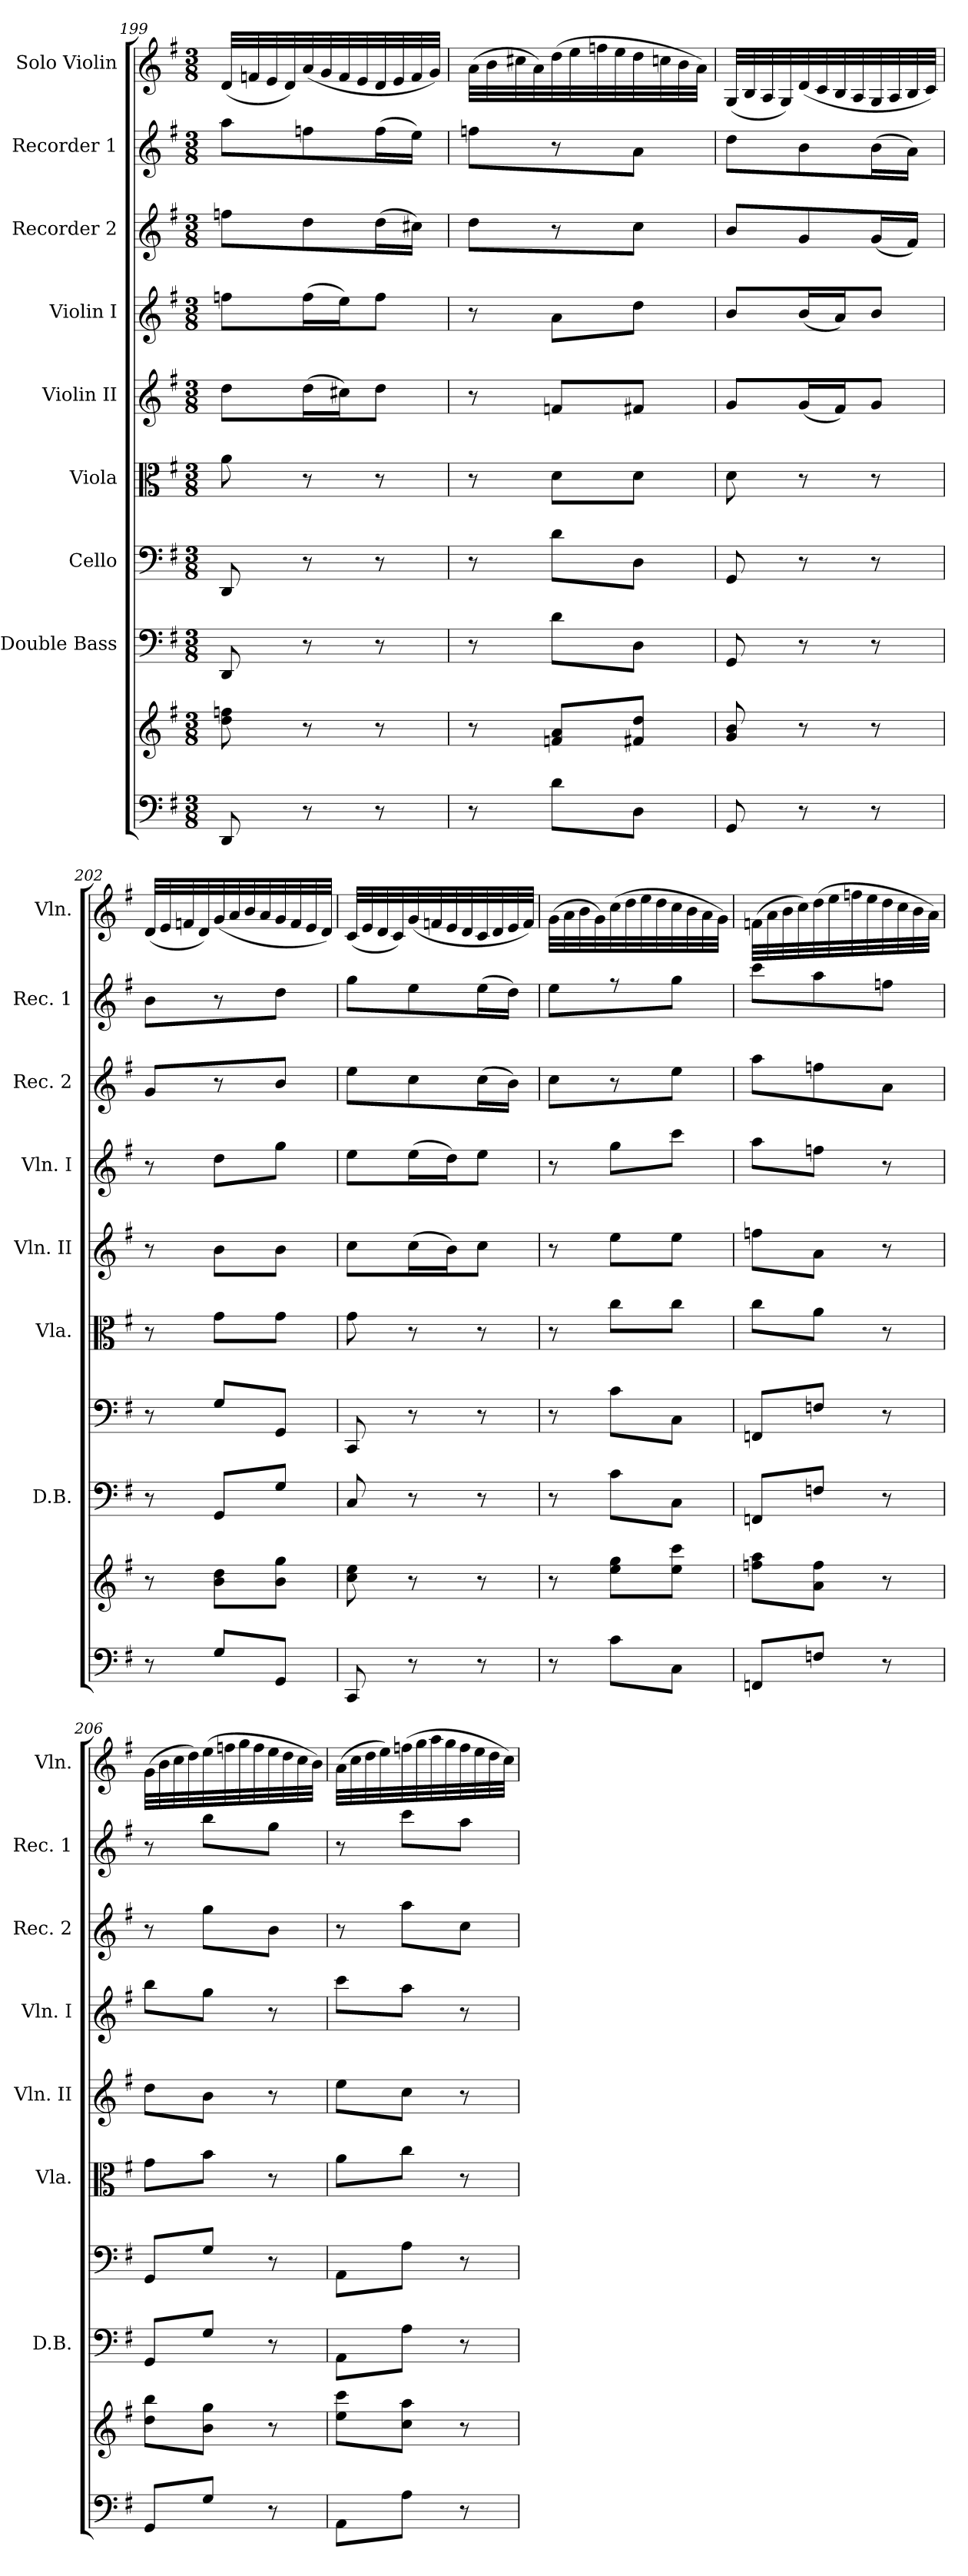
**kern	**kern	**kern	**kern	**kern	**kern	**kern	**kern	**kern	**kern
*part9	*part9	*part8	*part7	*part6	*part5	*part4	*part3	*part2	*part1
*staff10	*staff9	*staff8	*staff7	*staff6	*staff5	*staff4	*staff3	*staff2	*staff1
*	*	*I"Double Bass	*I"Cello	*I"Viola	*I"Violin II	*I"Violin I	*I"Recorder 2	*I"Recorder 1	*I"Solo Violin
*	*	*I'D.B.	*	*I'Vla.	*I'Vln. II	*I'Vln. I	*I'Rec. 2	*I'Rec. 1	*I'Vln.
*clefF4	*clefG2	*clefF4	*clefF4	*clefC3	*clefG2	*clefG2	*clefG2	*clefG2	*clefG2
*	*	*ITrd7c12	*	*	*	*	*	*	*
*k[f#]	*k[f#]	*k[f#]	*k[f#]	*k[f#]	*k[f#]	*k[f#]	*k[f#]	*k[f#]	*k[f#]
*G:	*G:	*G:	*G:	*G:	*G:	*G:	*G:	*G:	*G:
*M3/8	*M3/8	*M3/8	*M3/8	*M3/8	*M3/8	*M3/8	*M3/8	*M3/8	*M3/8
=199	=199	=199	=199	=199	=199	=199	=199	=199	=199
8DD/	8dd\ 8ffn\	8DDD/	8DD/	8a\	8dd\L	8ffn\L	8ffn\L	8aa\L	(<32d/LLL
.	.	.	.	.	.	.	.	.	32fn/
.	.	.	.	.	.	.	.	.	32e/
.	.	.	.	.	.	.	.	.	32d/)
8r	8r	8r	8r	8r	(>16dd\L	(>16ff\L	8dd\	8ffn\	(<32a/
.	.	.	.	.	.	.	.	.	32g/
.	.	.	.	.	16cc#X\J)	16ee\J)	.	.	32f/
.	.	.	.	.	.	.	.	.	32e/
8r	8r	8r	8r	8r	8dd\J	8ff\J	(>16dd\L	(>16ff\L	32d/
.	.	.	.	.	.	.	.	.	32e/
.	.	.	.	.	.	.	16cc#X\JJ)	16ee\JJ)	32f/
.	.	.	.	.	.	.	.	.	32g/JJJ)
!!LO:PB:g=z
=200	=200	=200	=200	=200	=200	=200	=200	=200	=200
8r	8r	8r	8r	8r	8r	8r	8dd\L	8ffn\L	(>32a\LLL
.	.	.	.	.	.	.	.	.	32b\
.	.	.	.	.	.	.	.	.	32cc#X\
.	.	.	.	.	.	.	.	.	32a\)
8d\L	8fn/ 8a/L	8D\L	8d\L	8d\L	8fn/L	8a\L	8r	8r	(>32dd\
.	.	.	.	.	.	.	.	.	32ee\
.	.	.	.	.	.	.	.	.	32ffn\
.	.	.	.	.	.	.	.	.	32ee\
8D\J	8f#X/ 8dd/J	8DD\J	8D\J	8d\J	8f#X/J	8dd\J	8cc\J	8a\J	32dd\
.	.	.	.	.	.	.	.	.	32ccn\
.	.	.	.	.	.	.	.	.	32b\
.	.	.	.	.	.	.	.	.	32a\JJJ)
=201	=201	=201	=201	=201	=201	=201	=201	=201	=201
8GG/	8g/ 8b/	8GGG/	8GG/	8d\	8g/L	8b/L	8b/L	8dd\L	(<32G/LLL
.	.	.	.	.	.	.	.	.	32B/
.	.	.	.	.	.	.	.	.	32A/
.	.	.	.	.	.	.	.	.	32G/)
8r	8r	8r	8r	8r	(<16g/L	(<16b/L	8g/	8b\	(<32d/
.	.	.	.	.	.	.	.	.	32c/
.	.	.	.	.	16f#/J)	16a/J)	.	.	32B/
.	.	.	.	.	.	.	.	.	32A/
8r	8r	8r	8r	8r	8g/J	8b/J	(<16g/L	(>16b\L	32G/
.	.	.	.	.	.	.	.	.	32A/
.	.	.	.	.	.	.	16f#/JJ)	16a\JJ)	32B/
.	.	.	.	.	.	.	.	.	32c/JJJ)
=202	=202	=202	=202	=202	=202	=202	=202	=202	=202
8r	8r	8r	8r	8r	8r	8r	8g/L	8b\L	(<32d/LLL
.	.	.	.	.	.	.	.	.	32e/
.	.	.	.	.	.	.	.	.	32fn/
.	.	.	.	.	.	.	.	.	32d/)
8G/L	8b\ 8dd\L	8GGG/L	8G/L	8g\L	8b\L	8dd\L	8r	8r	(<32g/
.	.	.	.	.	.	.	.	.	32a/
.	.	.	.	.	.	.	.	.	32b/
.	.	.	.	.	.	.	.	.	32a/
8GG/J	8b\ 8gg\J	8GG/J	8GG/J	8g\J	8b\J	8gg\J	8b/J	8dd\J	32g/
.	.	.	.	.	.	.	.	.	32f/
.	.	.	.	.	.	.	.	.	32e/
.	.	.	.	.	.	.	.	.	32d/JJJ)
=203	=203	=203	=203	=203	=203	=203	=203	=203	=203
8CC/	8cc\ 8ee\	8CC/	8CC/	8g\	8cc\L	8ee\L	8ee\L	8gg\L	(<32c/LLL
.	.	.	.	.	.	.	.	.	32e/
.	.	.	.	.	.	.	.	.	32d/
.	.	.	.	.	.	.	.	.	32c/)
8r	8r	8r	8r	8r	(>16cc\L	(>16ee\L	8cc\	8ee\	(<32g/
.	.	.	.	.	.	.	.	.	32fn/
.	.	.	.	.	16b\J)	16dd\J)	.	.	32e/
.	.	.	.	.	.	.	.	.	32d/
8r	8r	8r	8r	8r	8cc\J	8ee\J	(>16cc\L	(>16ee\L	32c/
.	.	.	.	.	.	.	.	.	32d/
.	.	.	.	.	.	.	16b\JJ)	16dd\JJ)	32e/
.	.	.	.	.	.	.	.	.	32f/JJJ)
=204	=204	=204	=204	=204	=204	=204	=204	=204	=204
8r	8r	8r	8r	8r	8r	8r	8cc\L	8ee\L	(>32g\LLL
.	.	.	.	.	.	.	.	.	32a\
.	.	.	.	.	.	.	.	.	32b\
.	.	.	.	.	.	.	.	.	32g\)
8c\L	8ee\ 8gg\L	8C\L	8c\L	8cc\L	8ee\L	8gg\L	8r	8r	(>32cc\
.	.	.	.	.	.	.	.	.	32dd\
.	.	.	.	.	.	.	.	.	32ee\
.	.	.	.	.	.	.	.	.	32dd\
8C\J	8ee\ 8ccc\J	8CC\J	8C\J	8cc\J	8ee\J	8ccc\J	8ee\J	8gg\J	32cc\
.	.	.	.	.	.	.	.	.	32b\
.	.	.	.	.	.	.	.	.	32a\
.	.	.	.	.	.	.	.	.	32g\JJJ)
=205	=205	=205	=205	=205	=205	=205	=205	=205	=205
8FFn/L	8ffn\ 8aa\L	8FFFn/L	8FFn/L	8cc\L	8ffn\L	8aa\L	8aa\L	8ccc\L	(>32fn\LLL
.	.	.	.	.	.	.	.	.	32a\
.	.	.	.	.	.	.	.	.	32b\
.	.	.	.	.	.	.	.	.	32cc\)
8Fn/J	8a\ 8ff\J	8FFn/J	8Fn/J	8a\J	8a\J	8ffn\J	8ffn\	8aa\	(>32dd\
.	.	.	.	.	.	.	.	.	32ee\
.	.	.	.	.	.	.	.	.	32ffn\
.	.	.	.	.	.	.	.	.	32ee\
8r	8r	8r	8r	8r	8r	8r	8a\J	8ffn\J	32dd\
.	.	.	.	.	.	.	.	.	32cc\
.	.	.	.	.	.	.	.	.	32b\
.	.	.	.	.	.	.	.	.	32a\JJJ)
=206	=206	=206	=206	=206	=206	=206	=206	=206	=206
8GG/L	8dd\ 8bb\L	8GGG/L	8GG/L	8g\L	8dd\L	8bb\L	8r	8r	(>32g\LLL
.	.	.	.	.	.	.	.	.	32b\
.	.	.	.	.	.	.	.	.	32cc\
.	.	.	.	.	.	.	.	.	32dd\)
8G/J	8b\ 8gg\J	8GG/J	8G/J	8b\J	8b\J	8gg\J	8gg\L	8bb\L	(>32ee\
.	.	.	.	.	.	.	.	.	32ffn\
.	.	.	.	.	.	.	.	.	32gg\
.	.	.	.	.	.	.	.	.	32ff\
8r	8r	8r	8r	8r	8r	8r	8b\J	8gg\J	32ee\
.	.	.	.	.	.	.	.	.	32dd\
.	.	.	.	.	.	.	.	.	32cc\
.	.	.	.	.	.	.	.	.	32b\JJJ)
=207	=207	=207	=207	=207	=207	=207	=207	=207	=207
8AA\L	8ee\ 8ccc\L	8AAA\L	8AA\L	8a\L	8ee\L	8ccc\L	8r	8r	(>32a\LLL
.	.	.	.	.	.	.	.	.	32cc\
.	.	.	.	.	.	.	.	.	32dd\
.	.	.	.	.	.	.	.	.	32ee\)
8A\J	8cc\ 8aa\J	8AA\J	8A\J	8cc\J	8cc\J	8aa\J	8aa\L	8ccc\L	(>32ffn\
.	.	.	.	.	.	.	.	.	32gg\
.	.	.	.	.	.	.	.	.	32aa\
.	.	.	.	.	.	.	.	.	32gg\
8r	8r	8r	8r	8r	8r	8r	8cc\J	8aa\J	32ff\
.	.	.	.	.	.	.	.	.	32ee\
.	.	.	.	.	.	.	.	.	32dd\
.	.	.	.	.	.	.	.	.	32cc\JJJ)
=	=	=	=	=	=	=	=	=	=
*-	*-	*-	*-	*-	*-	*-	*-	*-	*-
